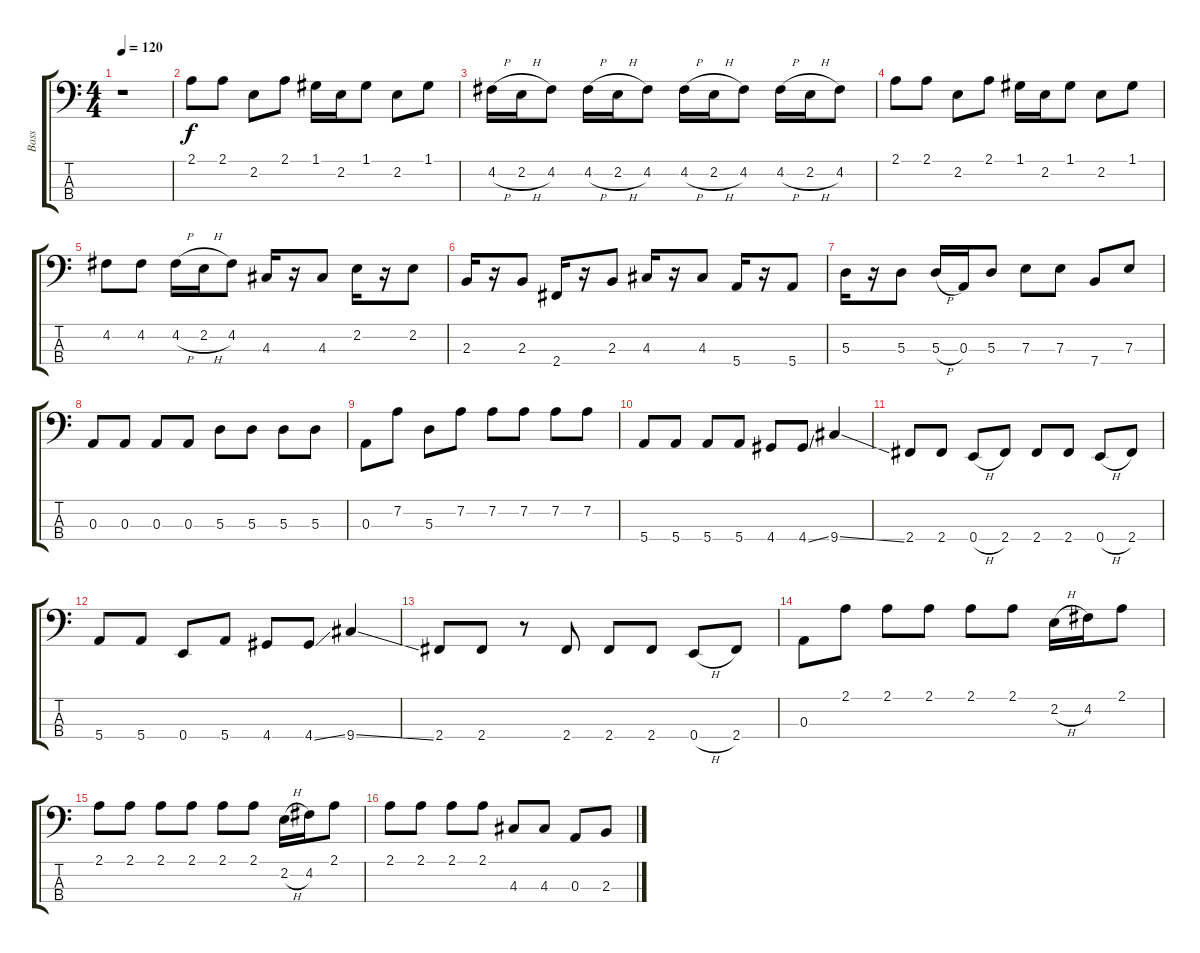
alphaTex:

\track ("Bass" "Bass") {instrument electricbassfinger}
\staff {score tabs}
\tuning (G2 D2 A1 E1) {hide}
\ts (4 4)
\tempo 120
\clef f4
\ks c
r.1{dy f} |
2.1.8 2.1.8 2.2.8 2.1.8 1.1.16 2.2.16 1.1.8 2.2.8 1.1.8 |
4.2{h}.16 2.2{h}.16 4.2.8 4.2{h}.16 2.2{h}.16 4.2.8 4.2{h}.16 2.2{h}.16 4.2.8 4.2{h}.16 2.2{h}.16 4.2.8 |
2.1.8 2.1.8 2.2.8 2.1.8 1.1.16 2.2.16 1.1.8 2.2.8 1.1.8 |
4.2.8 4.2.8 4.2{h}.16 2.2{h}.16 4.2.8 4.3.16 r.16 4.3.8 2.2.16 r.16 2.2.8 |
2.3.16 r.16 2.3.8 2.4.16 r.16 2.3.8 4.3.16 r.16 4.3.8 5.4.16 r.16 5.4.8 |
5.3.16 r.16 5.3.8 5.3{h}.16 0.3.16 5.3.8 7.3.8 7.3.8 7.4.8 7.3.8 |
0.3.8 0.3.8 0.3.8 0.3.8 5.3.8 5.3.8 5.3.8 5.3.8 |
0.3.8 7.2.8 5.3.8 7.2.8 7.2.8 7.2.8 7.2.8 7.2.8 |
5.4.8 5.4.8 5.4.8 5.4.8 4.4.8 4.4{ss}.8 9.4{ss}.4 |
2.4.8 2.4.8 0.4{h}.8 2.4.8 2.4.8 2.4.8 0.4{h}.8 2.4.8 |
5.4.8 5.4.8 0.4.8 5.4.8 4.4.8 4.4{ss}.8 9.4{ss}.4 |
2.4.8 2.4.8 r.8 2.4.8 2.4.8 2.4.8 0.4{h}.8 2.4.8 |
0.3.8 2.1.8 2.1.8 2.1.8 2.1.8 2.1.8 2.2{h}.16 4.2.16 2.1.8 |
2.1.8 2.1.8 2.1.8 2.1.8 2.1.8 2.1.8 2.2{h}.16 4.2.16 2.1.8 |
2.1.8 2.1.8 2.1.8 2.1.8 4.3.8 4.3.8 0.3.8 2.3.8
